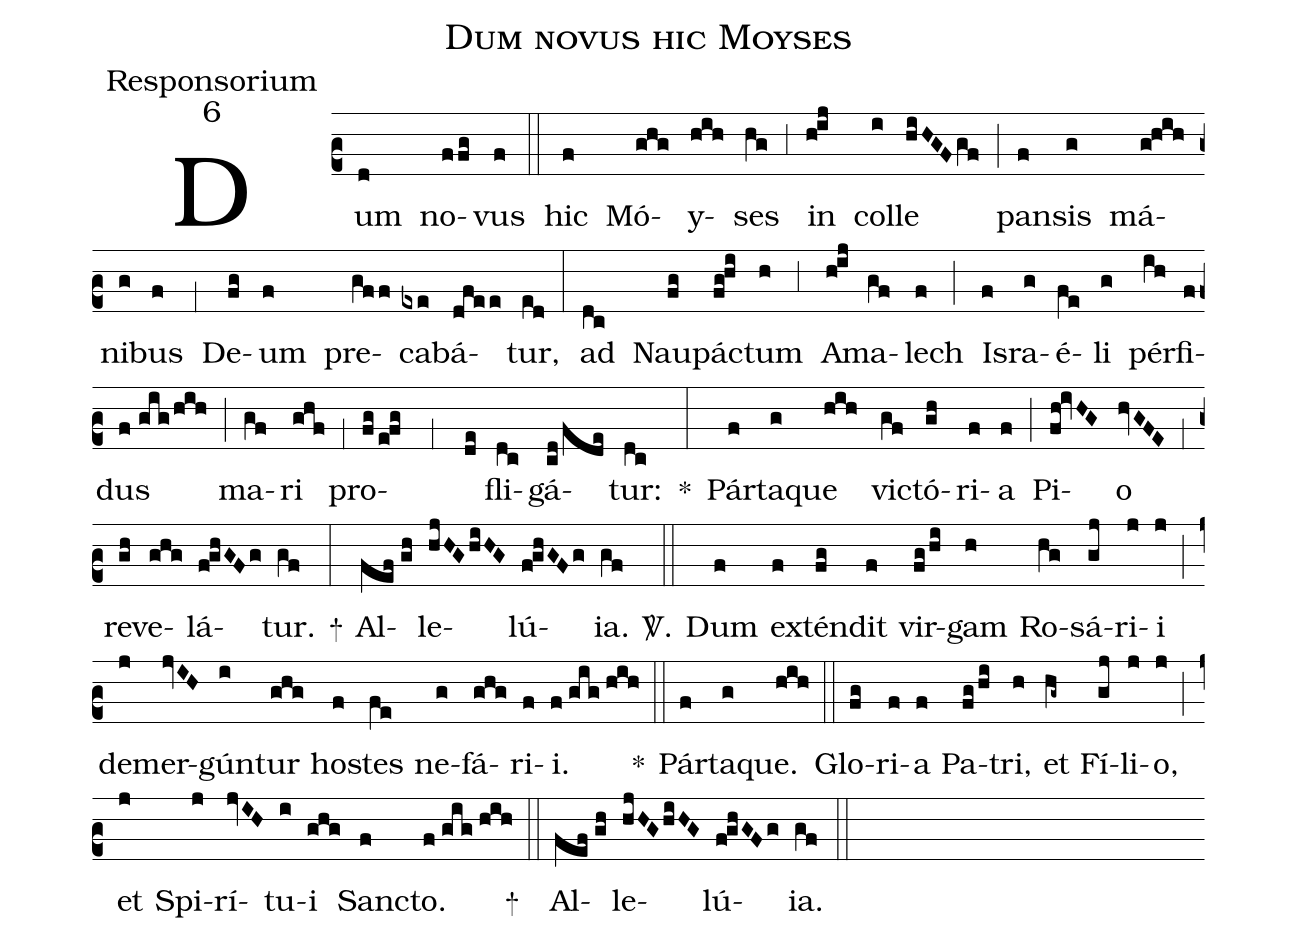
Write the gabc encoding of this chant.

name:Dum novus hic Moyses;
office-part:Responsorium;
mode:6;
%%
(c2) Dum(d) no(ffg)vus(f) (::) hic(f) Mó(ghg)y(hih)ses(hg) (;3) in(h!ij) col(i)le(hiHGF/gf) (;) pan(f)sis(g) má(g!hih)ni(g)bus(f) (;1) De(fg)um(f) pre(gff)ca(exe)bá(dfee)tur,(ed) (:) ad(dc) Nau(fg)pá(fg!hi)ctum(h) (;3) A(h!ij)ma(gf)lech(f) (;) Is(f)ra(g)é(fe)li(g) pér(ih)fi(f)dus(f//gig/hih) (;) ma(gf)ri(ghf) (;1) pro(fg/e!fg;1de)fli(dc)gá(cd/fde)tur:(dc) *(:) Pár(f)ta(g)que(hih) vi(gf)ctó(gh)ri(f)a(f) (;) Pi(fh!ivHG)o(hvGFE) (;1) re(gh)ve(ghg)lá(f!ghGFg)tur.(gf) +(:) Al(fef//gh)le(hjHG/hiHG)lú(f!ghGFg)ia.(gf) <sp>V/</sp>.(::) Dum(f) ex(f)tén(fg)dit(f) vir(fg/hi)gam(h) Ro(hg)sá(gj)ri(j)i(j) (;) de(j)mer(jvIH)gún(i)tur(ghg) ho(f)stes(fe) ne(g)fá(ghg)ri(f)i.(f//gig//hih) *(::) Pár(f)ta(g)que.(hih) (::) Glo(fg)ri(f)a(f) Pa(fg/hi)tri,(h) et(hg~) Fí(gj)li(j)o,(j) (;) et(j) Spi(j)rí(jvIH)tu(i)i(ghg) San(f)cto.(f//gig//hih) +(::) Al(fef//gh)le(hjHG/hiHG)lú(f!ghGFg)ia.(gf) (::)
